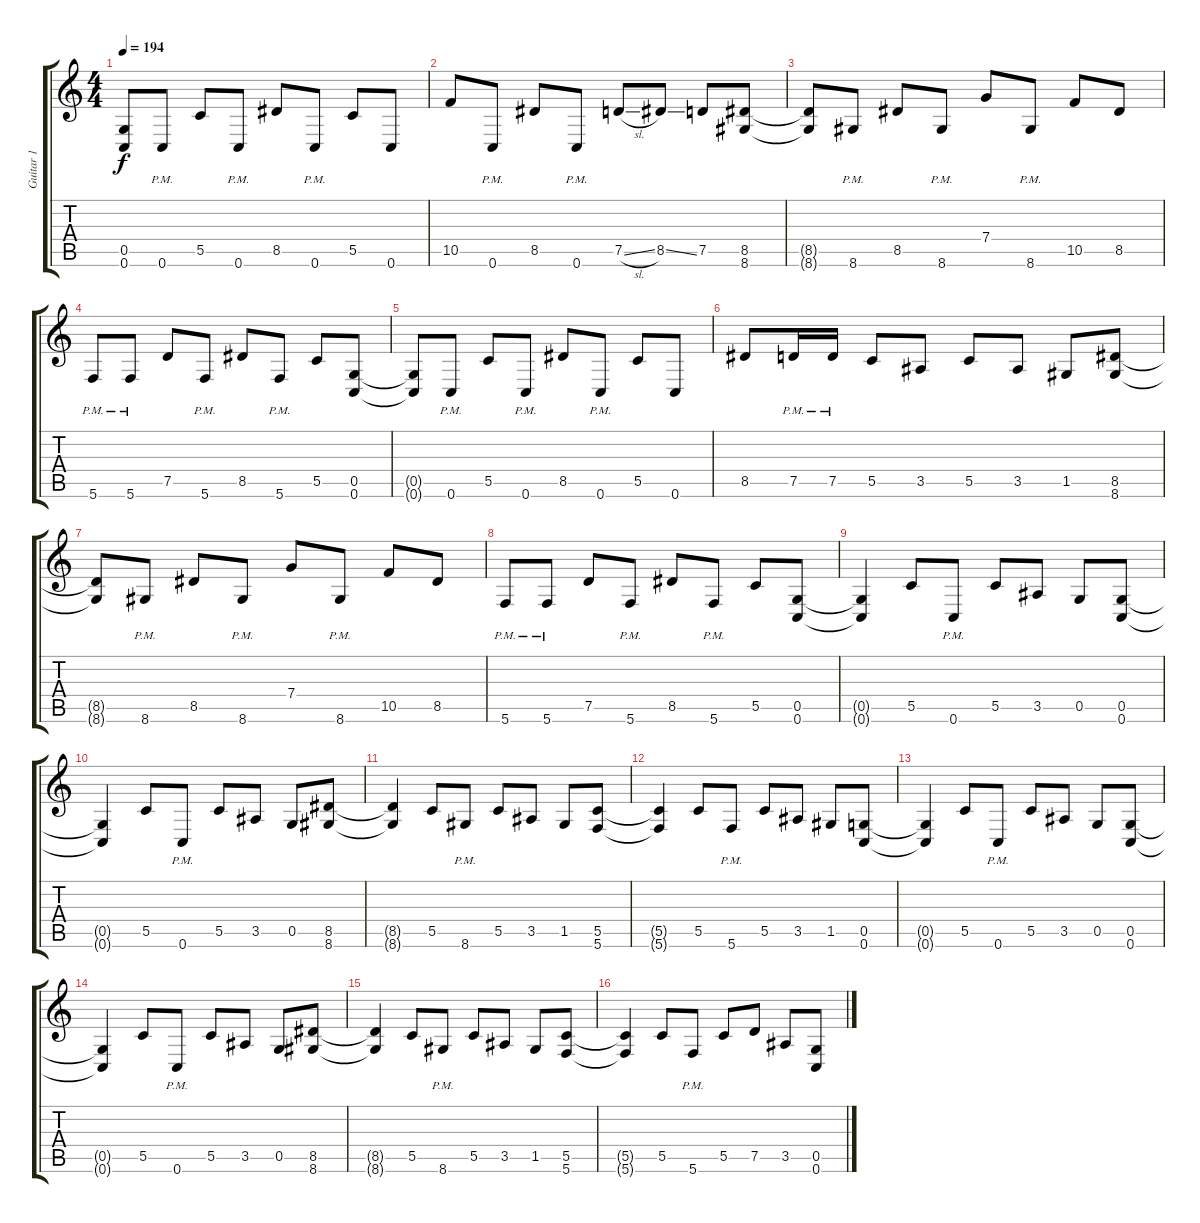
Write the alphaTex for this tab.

\track ("Guitar 1" "Guitar 1") {instrument distortionguitar}
\staff {score tabs}
\tuning (D4 A3 F3 C3 G2 C2) {hide}
\ts (4 4)
\tempo 194
\clef g2
\ks c
(0.5{t} 0.6{t}).8{dy f} 0.6{pm}.8 5.5.8 0.6{pm}.8 8.5.8 0.6{pm}.8 5.5.8 0.6.8 |
10.5.8 0.6{pm}.8 8.5.8 0.6{pm}.8 7.5{sl}.8 8.5{ss}.8 7.5.8 (8.5 8.6).8 |
(8.5{t} 8.6{t}).8 8.6{pm}.8 8.5.8 8.6{pm}.8 7.4.8 8.6{pm}.8 10.5.8 8.5.8 |
5.6{pm}.8 5.6{pm}.8 7.5.8 5.6{pm}.8 8.5.8 5.6{pm}.8 5.5.8 (0.5 0.6).8 |
(0.5{t} 0.6{t}).8 0.6{pm}.8 5.5.8 0.6{pm}.8 8.5.8 0.6{pm}.8 5.5.8 0.6.8 |
8.5.8 7.5{pm}.16 7.5{pm}.16 5.5.8 3.5.8 5.5.8 3.5.8 1.5.8 (8.5 8.6).8 |
(8.5{t} 8.6{t}).8 8.6{pm}.8 8.5.8 8.6{pm}.8 7.4.8 8.6{pm}.8 10.5.8 8.5.8 |
5.6{pm}.8 5.6{pm}.8 7.5.8 5.6{pm}.8 8.5.8 5.6{pm}.8 5.5.8 (0.5 0.6).8 |
(0.5{t} 0.6{t}).4 5.5.8 0.6{pm}.8 5.5.8 3.5.8 0.5.8 (0.5 0.6).8 |
(0.5{t} 0.6{t}).4 5.5.8 0.6{pm}.8 5.5.8 3.5.8 0.5.8 (8.5 8.6).8 |
(8.5{t} 8.6{t}).4 5.5.8 8.6{pm}.8 5.5.8 3.5.8 1.5.8 (5.5 5.6).8 |
(5.5{t} 5.6{t}).4 5.5.8 5.6{pm}.8 5.5.8 3.5.8 1.5.8 (0.5 0.6).8 |
(0.5{t} 0.6{t}).4 5.5.8 0.6{pm}.8 5.5.8 3.5.8 0.5.8 (0.5 0.6).8 |
(0.5{t} 0.6{t}).4 5.5.8 0.6{pm}.8 5.5.8 3.5.8 0.5.8 (8.5 8.6).8 |
(8.5{t} 8.6{t}).4 5.5.8 8.6{pm}.8 5.5.8 3.5.8 1.5.8 (5.5 5.6).8 |
(5.5{t} 5.6{t}).4 5.5.8 5.6{pm}.8 5.5.8 7.5.8 3.5.8 (0.5 0.6).8
